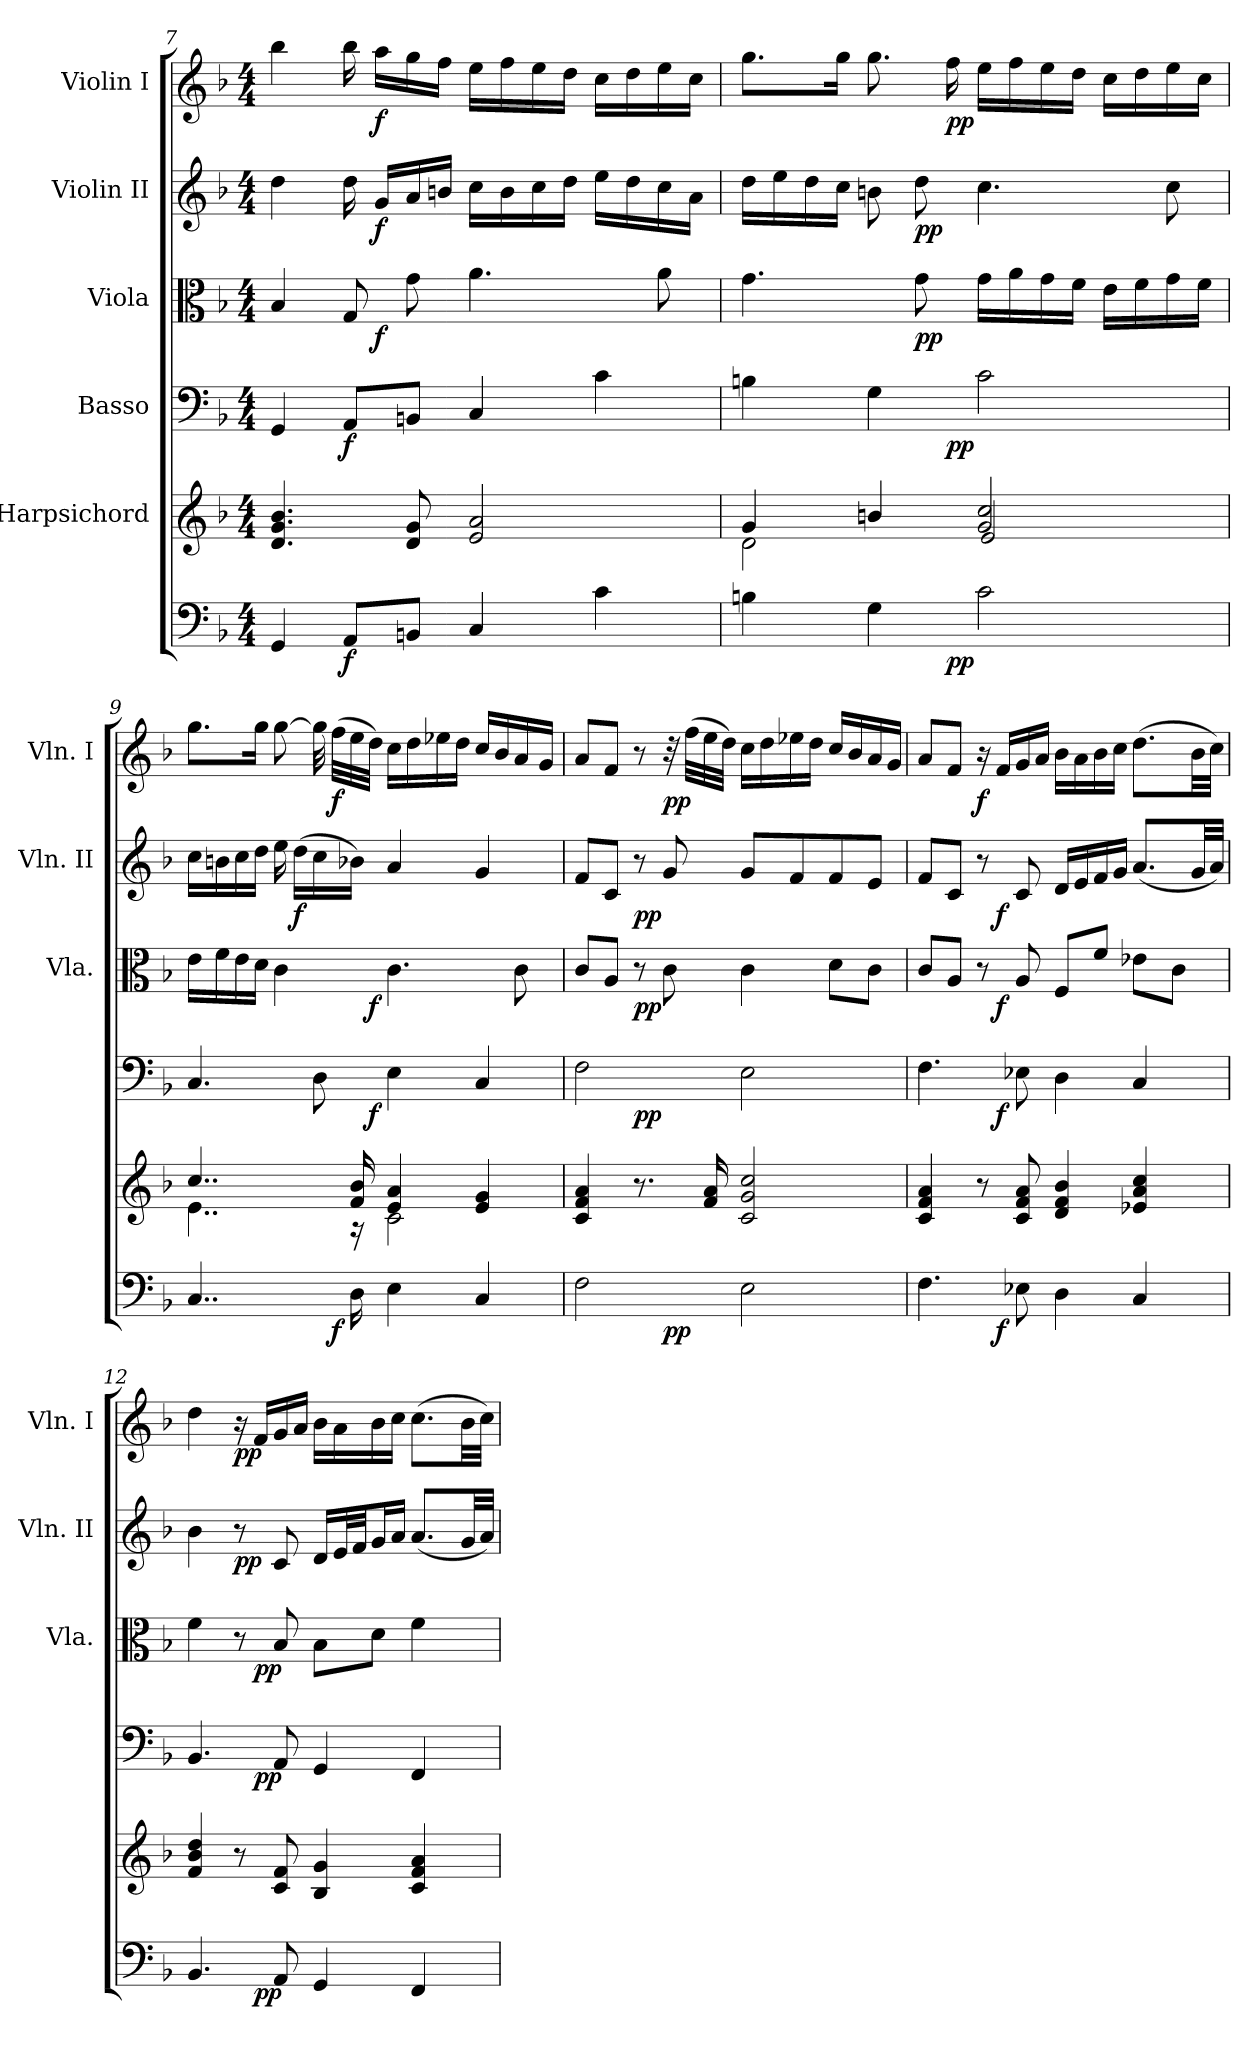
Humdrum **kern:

**kern	**dynam	**kern	**kern	**dynam	**kern	**dynam	**kern	**dynam	**kern	**dynam
*part6	*part6	*part5	*part4	*part4	*part3	*part3	*part2	*part2	*part1	*part1
*staff6	*staff6	*staff5	*staff4	*staff4	*staff3	*staff3	*staff2	*staff2	*staff1	*staff1
*	*	*I"Harpsichord	*I"Basso	*	*I"Viola	*	*I"Violin II	*	*I"Violin I	*
*	*	*	*	*	*I'Vla.	*	*I'Vln. II	*	*I'Vln. I	*
*clefF4	*	*clefG2	*clefF4	*	*clefC3	*	*clefG2	*	*clefG2	*
*k[b-]	*	*k[b-]	*k[b-]	*	*k[b-]	*	*k[b-]	*	*k[b-]	*
*F:	*	*F:	*F:	*	*F:	*	*F:	*	*F:	*
*M4/4	*	*M4/4	*M4/4	*	*M4/4	*	*M4/4	*	*M4/4	*
=7	=7	=7	=7	=7	=7	=7	=7	=7	=7	=7
*	*	*	*	*	*^	*	*	*	*	*
4GGi/	.	4.di/ 4.gi 4.b-i	4GGi/	.	4B-i/	4ryy	.	4ddi\	.	4bb-i\	.
8AAi/L	f	.	8AAi/L	f	8Gi/	16ryy	.	16ddi\	.	16bb-i\	.
.	.	.	.	.	.	2ryy	f	16gi/LL	f	16aai\LL	f
8BBni/J	.	8di/ 8gi	8BBni/J	.	8gi\	.	.	16ai/	.	16ggi\	.
.	.	.	.	.	.	.	.	16bni/JJ	.	16ffi\JJ	.
4Ci/	.	2ei/ 2ai	4Ci/	.	4.ai\	.	.	16cci\LL	.	16eei\LL	.
.	.	.	.	.	.	.	.	16bi\	.	16ffi\	.
.	.	.	.	.	.	.	.	16cci\	.	16eei\	.
.	.	.	.	.	.	.	.	16ddi\JJ	.	16ddi\JJ	.
4ci\	.	.	4ci\	.	.	.	.	16eei\LL	.	16cci\LL	.
.	.	.	.	.	.	8.ryy	.	16ddi\	.	16ddi\	.
.	.	.	.	.	8ai\	.	.	16cci\	.	16eei\	.
.	.	.	.	.	.	.	.	16ai\JJ	.	16cci\JJ	.
*	*	*	*	*	*v	*v	*	*	*	*	*
=8	=8	=8	=8	=8	=8	=8	=8	=8	=8	=8
*^	*	*^	*^	*	*	*	*	*	*	*
4Bni\	4..ryy	.	4gi/	2di\	4Bni\	4..ryy	.	4.gi\	.	16ddi\LL	.	8.ggi\L	.
.	.	.	.	.	.	.	.	.	.	16eei\	.	.	.
.	.	.	.	.	.	.	.	.	.	16ddi\	.	.	.
.	.	.	.	.	.	.	.	.	.	16cci\JJ	.	16ggi\Jk	.
4Gi\	.	.	4bni/	.	4Gi\	.	.	.	.	8bni\	.	8.ggi\	.
.	.	.	.	.	.	.	.	8gi\	pp	8ddi\	pp	.	.
.	2ryy	pp	.	.	.	2ryy	pp	.	.	.	.	16ffi\	pp
2ci\	.	.	2gi/ 2cci	2ei/	2ci\	.	.	16gi\LL	.	4.cci\	.	16eei\LL	.
.	.	.	.	.	.	.	.	16ai\	.	.	.	16ffi\	.
.	.	.	.	.	.	.	.	16gi\	.	.	.	16eei\	.
.	.	.	.	.	.	.	.	16fi\JJ	.	.	.	16ddi\JJ	.
.	.	.	.	.	.	.	.	16ei\LL	.	.	.	16cci\LL	.
.	.	.	.	.	.	.	.	16fi\	.	.	.	16ddi\	.
.	.	.	.	.	.	.	.	16gi\	.	8cci\	.	16eei\	.
.	16ryy	.	.	.	.	16ryy	.	16fi\JJ	.	.	.	16cci\JJ	.
!!LO:LB:g=z
=9	=9	=9	=9	=9	=9	=9	=9	=9	=9	=9	=9	=9	=9
*	*	*	*	*	*	*	*	*^	*	*	*	*	*
4..Ci/	4ryy	.	4..cci/	4..ei\	4.Ci/	4...ryy	.	16ei\LL	4...ryy	.	16cci\LL	.	8.ggi\L	.
.	.	.	.	.	.	.	.	16fi\	.	.	16bni\	.	.	.
.	.	.	.	.	.	.	.	16ei\	.	.	16cci\	.	.	.
.	.	.	.	.	.	.	.	16di\JJ	.	.	16ddi\JJ	.	16ggi\Jk	.
.	8ryy	.	.	.	.	.	.	4ci\	.	.	16eei\	.	[8ggi\	.
.	.	.	.	.	.	.	.	.	.	.	(16ddi\LL	f	.	.
.	32ryy	.	.	.	8Di\	.	.	.	.	.	16cci\	.	32ggi\]	.
.	2ryy	f	.	.	.	.	.	.	.	.	.	.	(32ffi\LLL	f
16Di\	.	.	16fi/ 16b-i	16r	.	.	.	.	.	.	16b-Xi\JJ)	.	32eei\	.
.	.	.	.	.	.	2ryy	f	.	2ryy	f	.	.	32ddi\JJJ)	.
4Ei\	.	.	4ei/ 4ai	2ci\	4Ei\	.	.	4.ci\	.	.	4ai/	.	16cci\LL	.
.	.	.	.	.	.	.	.	.	.	.	.	.	16ddi\	.
.	.	.	.	.	.	.	.	.	.	.	.	.	16ee-Xi\	.
.	.	.	.	.	.	.	.	.	.	.	.	.	16ddi\JJ	.
4Ci/	.	.	4ei/ 4gi	.	4Ci/	.	.	.	.	.	4gi/	.	16cci/LL	.
.	.	.	.	.	.	.	.	.	.	.	.	.	16b-i/	.
.	.	.	.	.	.	.	.	8ci\	.	.	.	.	16ai/	.
.	16.ryy	.	.	.	.	.	.	.	.	.	.	.	.	.
.	.	.	.	.	.	.	.	.	.	.	.	.	16gi/JJ	.
.	.	.	.	.	.	32ryy	.	.	32ryy	.	.	.	.	.
*	*	*	*v	*v	*	*	*	*v	*v	*	*	*	*	*
=10	=10	=10	=10	=10	=10	=10	=10	=10	=10	=10	=10	=10
2Fi\	4.ryy	.	4ci/ 4fi 4ai	2Fi\	4ryy	.	8ci/L	.	8fi/L	.	8ai/L	.
.	.	.	.	.	.	.	8Ai/J	.	8ci/J	.	8fi/J	.
.	.	.	8.r	.	2.ryy	pp	8r	pp	8r	pp	8r	.
.	2ryy	pp	.	.	.	.	8ci\	.	8gi/	.	32r	pp
.	.	.	.	.	.	.	.	.	.	.	(32ffi\LLL	.
.	.	.	16fi/ 16ai	.	.	.	.	.	.	.	32eei\	.
.	.	.	.	.	.	.	.	.	.	.	32ddi\JJJ)	.
2Ei\	.	.	2ci/ 2gi 2cci	2Ei\	.	.	4ci\	.	8gi/L	.	16cci\LL	.
.	.	.	.	.	.	.	.	.	.	.	16ddi\	.
.	.	.	.	.	.	.	.	.	8fi/	.	16ee-Xi\	.
.	.	.	.	.	.	.	.	.	.	.	16ddi\JJ	.
.	.	.	.	.	.	.	8di\L	.	8fi/	.	16cci/LL	.
.	.	.	.	.	.	.	.	.	.	.	16b-i/	.
.	8ryy	.	.	.	.	.	8ci\J	.	8ei/J	.	16ai/	.
.	.	.	.	.	.	.	.	.	.	.	16gi/JJ	.
=11	=11	=11	=11	=11	=11	=11	=11	=11	=11	=11	=11	=11
*	*	*	*	*	*	*	*^	*	*^	*	*	*
4.Fi\	4ryy	.	4ci/ 4fi 4ai	4.Fi\	4ryy	.	8ci/L	4ryy	.	8fi/L	4ryy	.	8ai/L	.
.	.	.	.	.	.	.	8Ai/J	.	.	8ci/J	.	.	8fi/J	.
.	16ryy	.	8r	.	16ryy	.	8r	16ryy	.	8r	16ryy	.	16r	f
.	2ryy	f	.	.	2ryy	f	.	2ryy	f	.	2ryy	f	16fi/LL	.
8E-Xi\	.	.	8ci/ 8fi 8ai	8E-Xi\	.	.	8Ai/	.	.	8ci/	.	.	16gi/	.
.	.	.	.	.	.	.	.	.	.	.	.	.	16ai/JJ	.
4Di\	.	.	4di/ 4fi 4b-i	4Di\	.	.	8Fi/L	.	.	16di/LL	.	.	16b-i\LL	.
.	.	.	.	.	.	.	.	.	.	16ei/	.	.	16ai\	.
.	.	.	.	.	.	.	8fi/J	.	.	16fi/	.	.	16b-i\	.
.	.	.	.	.	.	.	.	.	.	16gi/JJ	.	.	16cci\JJ	.
4Ci/	.	.	4e-Xi/ 4ai 4cci	4Ci/	.	.	8e-Xi\L	.	.	(8.ai/L	.	.	(8.ddi\L	.
.	8.ryy	.	.	.	8.ryy	.	.	8.ryy	.	.	8.ryy	.	.	.
.	.	.	.	.	.	.	8ci\J	.	.	.	.	.	.	.
.	.	.	.	.	.	.	.	.	.	32gi/LL	.	.	32b-i\LL	.
.	.	.	.	.	.	.	.	.	.	32ai/JJJ)	.	.	32cci\JJJ)	.
*	*	*	*	*	*	*	*	*	*	*v	*v	*	*	*
!!LO:PB:g=z
=12	=12	=12	=12	=12	=12	=12	=12	=12	=12	=12	=12	=12	=12
4.BB-i/	4ryy	.	4fi/ 4b-i 4ddi	4.BB-i/	4ryy	.	4fi\	4ryy	.	4b-i\	.	4ddi\	.
.	16ryy	.	8r	.	16ryy	.	8r	16ryy	.	8r	pp	16r	pp
.	2ryy	pp	.	.	2ryy	pp	.	2ryy	pp	.	.	16fi/LL	.
8AAi/	.	.	8ci/ 8fi	8AAi/	.	.	8B-i/	.	.	8ci/	.	16gi/	.
.	.	.	.	.	.	.	.	.	.	.	.	16ai/JJ	.
4GGi/	.	.	4B-i/ 4gi	4GGi/	.	.	8B-i\L	.	.	16di/LL	.	16b-i\LL	.
.	.	.	.	.	.	.	.	.	.	32ei/L	.	16ai\	.
.	.	.	.	.	.	.	.	.	.	32fi/JJ	.	.	.
.	.	.	.	.	.	.	8di\J	.	.	16gi/L	.	16b-i\	.
.	.	.	.	.	.	.	.	.	.	16ai/JJ	.	16cci\JJ	.
4FFi/	.	.	4ci/ 4fi 4ai	4FFi/	.	.	4fi\	.	.	(8.ai/L	.	(8.cci\L	.
.	8.ryy	.	.	.	8.ryy	.	.	8.ryy	.	.	.	.	.
.	.	.	.	.	.	.	.	.	.	32gi/LL	.	32b-i\LL	.
.	.	.	.	.	.	.	.	.	.	32ai/JJJ)	.	32cci\JJJ)	.
*	*	*	*	*v	*v	*	*	*	*	*	*	*	*
*v	*v	*	*	*	*	*v	*v	*	*	*	*	*
=	=	=	=	=	=	=	=	=	=	=
*-	*-	*-	*-	*-	*-	*-	*-	*-	*-	*-
